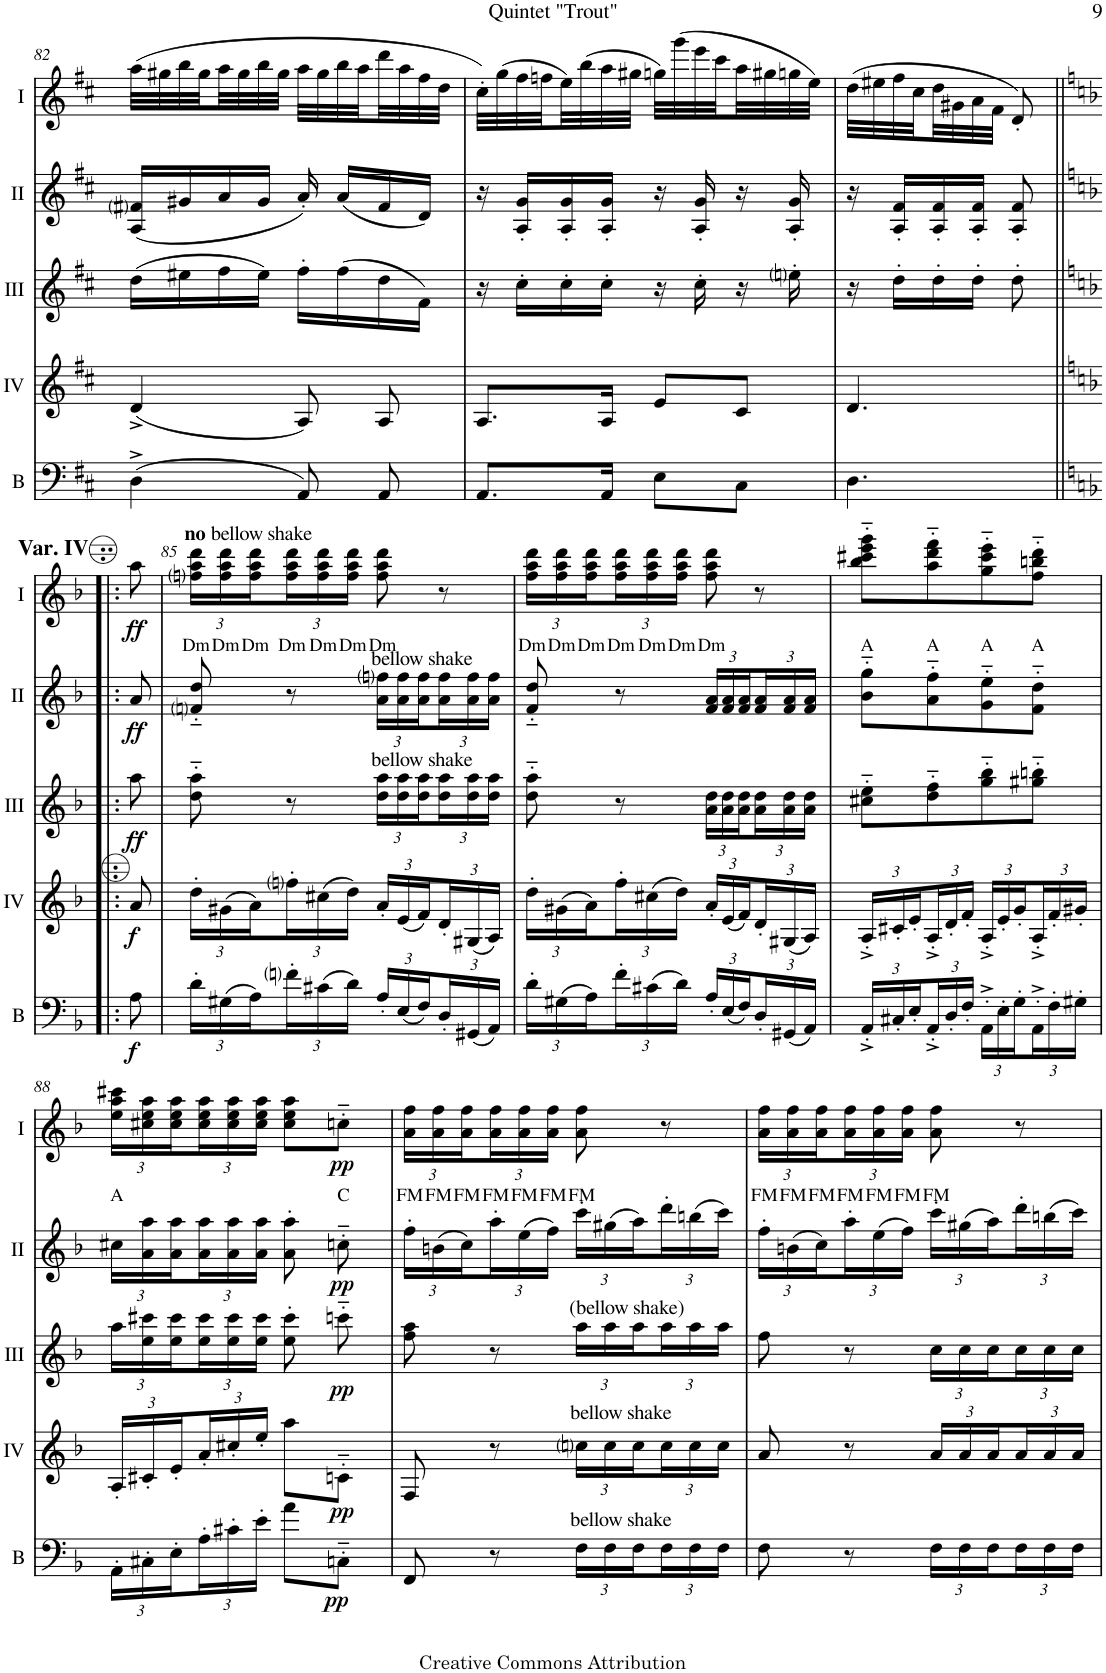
**kern	**dynam	**kern	**dynam	**kern	**dynam	**kern	**dynam	**kern	**text	**dynam
*part5	*part5	*part4	*part4	*part3	*part3	*part2	*part2	*part1	*part1	*part1
*staff5	*staff5	*staff4	*staff4	*staff3	*staff3	*staff2	*staff2	*staff1	*staff1	*staff1
*I"Bass	*	*I"Acc. 4	*	*I"Acc. 3	*	*I"Acc. 2	*	*I"Acc. 1	*	*
*I'B	*	*	*	*	*	*	*	*	*	*
!!LO:PB:g=z
*clefF4	*	*clefG2	*	*clefG2	*	*clefG2	*	*clefG2	*	*
*Trd7c12	*	*Trd7c12	*	*Trd7c12	*	*	*	*	*	*
*k[f#c#]	*	*k[f#c#]	*	*k[f#c#]	*	*k[f#c#]	*	*k[f#c#]	*	*
*M2/4	*	*M2/4	*	*M2/4	*	*M2/4	*	*M2/4	*	*
=82	=82	=82	=82	=82	=82	=82	=82	=82	=82	=82
(4D^\	.	(4d^/	.	(16dd\LL	.	(16A/ 16f#i/LL	.	(32aa\LLL	.	.
.	.	.	.	.	.	.	.	32gg#X\	.	.
.	.	.	.	16ee#X\	.	16g#X/	.	32bb\	.	.
.	.	.	.	.	.	.	.	32gg#\	.	.
.	.	.	.	16ff#\	.	16a/	.	32aa\	.	.
.	.	.	.	.	.	.	.	32gg#\	.	.
.	.	.	.	16ee#\JJ)	.	16g#/JJ	.	32bb\	.	.
.	.	.	.	.	.	.	.	32gg#\JJJ	.	.
8AA/)	.	8A/)	.	16ff#'\LL	.	16a'/)	.	32aa\LLL	.	.
.	.	.	.	.	.	.	.	32gg#\	.	.
.	.	.	.	(16ff#\	.	(16a/LL	.	32bb\	.	.
.	.	.	.	.	.	.	.	32aa\	.	.
8AA/	.	8A/	.	16dd\	.	16f#/	.	32ddd\	.	.
.	.	.	.	.	.	.	.	32aa\	.	.
.	.	.	.	16f#\JJ)	.	16d/JJ)	.	32ff#\	.	.
.	.	.	.	.	.	.	.	32dd\JJJ	.	.
=83	=83	=83	=83	=83	=83	=83	=83	=83	=83	=83
8.AA/L	.	8.A/L	.	16r	.	16r	.	32cc#'\LLL)	.	.
.	.	.	.	.	.	.	.	(32gg\	.	.
.	.	.	.	16cc#'\LL	.	16A/' 16g/'LL	.	32ff#\	.	.
.	.	.	.	.	.	.	.	32ffn\	.	.
.	.	.	.	16cc#'\	.	16A/' 16g/'	.	32ee\)	.	.
.	.	.	.	.	.	.	.	(32bb\	.	.
16AA/Jk	.	16A/Jk	.	16cc#'\JJ	.	16A/' 16g/'JJ	.	32aa\	.	.
.	.	.	.	.	.	.	.	32gg#X\JJJ	.	.
8E\L	.	8e/L	.	16r	.	16r	.	32ggn\LLL)	.	.
.	.	.	.	.	.	.	.	(32ggg\	.	.
.	.	.	.	16cc#'\	.	16A/' 16g/'	.	32eee\	.	.
.	.	.	.	.	.	.	.	32ccc#\	.	.
8C#\J	.	8c#/J	.	16r	.	16r	.	32aa\	.	.
.	.	.	.	.	.	.	.	32gg#X\	.	.
.	.	.	.	16eeni'\	.	16A/' 16g/'	.	32ggn\	.	.
.	.	.	.	.	.	.	.	32ee\JJJ)	.	.
=84	=84	=84	=84	=84	=84	=84	=84	=84	=84	=84
4.D\	.	4.d/	.	16r	.	16r	.	(32dd\LLL	.	.
.	.	.	.	.	.	.	.	32ee#X\	.	.
.	.	.	.	16dd'\LL	.	16A/' 16f#/'LL	.	32ff#\	.	.
.	.	.	.	.	.	.	.	32cc#\	.	.
.	.	.	.	16dd'\	.	16A/' 16f#/'	.	32dd\	.	.
.	.	.	.	.	.	.	.	32g#X\	.	.
.	.	.	.	16dd'\JJ	.	16A/' 16f#/'JJ	.	32a\	.	.
.	.	.	.	.	.	.	.	32f#\JJJ	.	.
.	.	.	.	8dd'\	.	8A/' 8f#/'	.	8d'/)	.	.
!!LO:LB:g=z
=84X4!|:	=84X4!|:	=84X4!|:	=84X4!|:	=84X4!|:	=84X4!|:	=84X4!|:	=84X4!|:	=84X4!|:	=84X4!|:	=84X4!|:
*k[b-]	*	*k[b-]	*	*k[b-]	*	*k[b-]	*	*k[b-]	*	*
!	!	!	!	!	!	!	!	!LO:TX:a:B:t=Var. IV	!	!
!	!LO:DY:b	!	!LO:DY:b	!	!LO:DY:b	!	!LO:DY:b	!	!	!LO:DY:b
8A\	f	8a/	f	8aa\	ff	8a/	ff	8aa\	.	ff
=85	=85	=85	=85	=85	=85	=85	=85	=85	=85	=85
*Xbrackettup	*	*Xbrackettup	*	*	*	*	*	*Xbrackettup	*	*
!	!	!	!	!	!	!	!	!LO:TX:a:B:t=no	!	!
!	!	!	!	!	!	!	!	!LO:TX:a:t=bellow shake	!	!
!	!	!	!	!	!	!	!	!	!LO:LY:b	!
24d'\LL	.	24dd'\LL	.	8dd\'~ 8aa\'~	.	8fni/'~ 8dd/'~	.	24ffni\ 24aa\ 24ddd\LL	Dm	.
!	!	!	!	!	!	!	!	!	!LO:LY:b	!
(24G#X\	.	(24g#X\	.	.	.	.	.	24ff\ 24aa\ 24ddd\	Dm	.
!	!	!	!	!	!	!	!	!	!LO:LY:b	!
24A\)	.	24a\)	.	.	.	.	.	24ff\ 24aa\ 24ddd\	Dm	.
!	!	!	!	!	!	!	!	!	!LO:LY:b	!
24fni'\	.	24ffni'\	.	8r	.	8r	.	24ff\ 24aa\ 24ddd\	Dm	.
!	!	!	!	!	!	!	!	!	!LO:LY:b	!
(24c#X\	.	(24cc#X\	.	.	.	.	.	24ff\ 24aa\ 24ddd\	Dm	.
!	!	!	!	!	!	!	!	!	!LO:LY:b	!
24d\JJ)	.	24dd\JJ)	.	.	.	.	.	24ff\ 24aa\ 24ddd\JJ	Dm	.
*	*	*	*	*Xbrackettup	*	*Xbrackettup	*	*	*	*
!	!	!	!	!	!	!LO:TX:a:t=bellow shake	!	!	!	!
!	!	!	!	!LO:TX:a:t=bellow shake	!	!	!	!	!	!
!	!	!	!	!	!	!	!	!	!LO:LY:b	!
24A'/LL	.	24a'/LL	.	24dd\ 24aa\LL	.	24a\ 24ffni\LL	.	8ff\ 8aa\ 8ddd\	Dm	.
(24E/	.	(24e/	.	24dd\ 24aa\	.	24a\ 24ff\	.	.	.	.
24F/)	.	24f/)	.	24dd\ 24aa\	.	24a\ 24ff\	.	.	.	.
24D'/	.	24d'/	.	24dd\ 24aa\	.	24a\ 24ff\	.	8r	.	.
(24GG#X/	.	(24G#X/	.	24dd\ 24aa\	.	24a\ 24ff\	.	.	.	.
24AA/JJ)	.	24A/JJ)	.	24dd\ 24aa\JJ	.	24a\ 24ff\JJ	.	.	.	.
=86	=86	=86	=86	=86	=86	=86	=86	=86	=86	=86
!	!	!	!	!	!	!	!	!	!LO:LY:b	!
24d'\LL	.	24dd'\LL	.	8dd\'~ 8aa\'~	.	8f/'~ 8dd/'~	.	24ff\ 24aa\ 24ddd\LL	Dm	.
!	!	!	!	!	!	!	!	!	!LO:LY:b	!
(24G#X\	.	(24g#X\	.	.	.	.	.	24ff\ 24aa\ 24ddd\	Dm	.
!	!	!	!	!	!	!	!	!	!LO:LY:b	!
24A\)	.	24a\)	.	.	.	.	.	24ff\ 24aa\ 24ddd\	Dm	.
!	!	!	!	!	!	!	!	!	!LO:LY:b	!
24f'\	.	24ff'\	.	8r	.	8r	.	24ff\ 24aa\ 24ddd\	Dm	.
!	!	!	!	!	!	!	!	!	!LO:LY:b	!
(24c#X\	.	(24cc#X\	.	.	.	.	.	24ff\ 24aa\ 24ddd\	Dm	.
!	!	!	!	!	!	!	!	!	!LO:LY:b	!
24d\JJ)	.	24dd\JJ)	.	.	.	.	.	24ff\ 24aa\ 24ddd\JJ	Dm	.
!	!	!	!	!	!	!	!	!	!LO:LY:b	!
24A'/LL	.	24a'/LL	.	24a\ 24dd\LL	.	24f/ 24a/LL	.	8ff\ 8aa\ 8ddd\	Dm	.
(24E/	.	(24e/	.	24a\ 24dd\	.	24f/ 24a/	.	.	.	.
24F/)	.	24f/)	.	24a\ 24dd\	.	24f/ 24a/	.	.	.	.
24D'/	.	24d'/	.	24a\ 24dd\	.	24f/ 24a/	.	8r	.	.
(24GG#X/	.	(24G#X/	.	24a\ 24dd\	.	24f/ 24a/	.	.	.	.
24AA/JJ)	.	24A/JJ)	.	24a\ 24dd\JJ	.	24f/ 24a/JJ	.	.	.	.
=87	=87	=87	=87	=87	=87	=87	=87	=87	=87	=87
!	!	!	!	!	!	!	!	!	!LO:LY:b	!
24AA'^/LL	.	24A'^/LL	.	8cc#X\'~ 8ee\'~L	.	8b-\'~ 8gg\'~L	.	8bb-\'~ 8ccc#X\'~ 8eee\'~ 8ggg\'~L	A	.
24C#X'/	.	24c#X'/	.	.	.	.	.	.	.	.
24E'/	.	24e'/	.	.	.	.	.	.	.	.
!	!	!	!	!	!	!	!	!	!LO:LY:b	!
24AA'^/	.	24A'^/	.	8dd\'~ 8ff\'~	.	8a\'~ 8ff\'~	.	8aa\'~ 8ddd\'~ 8fff\'~	A	.
24D'/	.	24d'/	.	.	.	.	.	.	.	.
24F'/JJ	.	24f'/JJ	.	.	.	.	.	.	.	.
!	!	!	!	!	!	!	!	!	!LO:LY:b	!
24AA'^\LL	.	24A'^/LL	.	8gg\'~ 8bb-\'~	.	8g\'~ 8ee\'~	.	8gg\'~ 8ccc#\'~ 8eee\'~	A	.
24E'\	.	24e'/	.	.	.	.	.	.	.	.
24G'\	.	24g'/	.	.	.	.	.	.	.	.
!	!	!	!	!	!	!	!	!	!LO:LY:b	!
24AA'^\	.	24A'^/	.	8gg#X\'~ 8bbn\'~J	.	8f\'~ 8dd\'~J	.	8ff\'~ 8bbn\'~ 8ddd\'~J	A	.
24F'\	.	24f'/	.	.	.	.	.	.	.	.
24G#X'\JJ	.	24g#X'/JJ	.	.	.	.	.	.	.	.
!!LO:LB:g=z
=88	=88	=88	=88	=88	=88	=88	=88	=88	=88	=88
!	!	!	!	!	!	!	!	!	!LO:LY:b	!
24AA'\LL	.	24A'/LL	.	24aa\LL	.	24cc#X\LL	.	24ee\ 24aa\ 24ccc#X\LL	A	.
24C#X'\	.	24c#X'/	.	24ee\ 24ccc#X\	.	24a\ 24aa\	.	24cc#X\ 24ee\ 24aa\	.	.
24E'\	.	24e'/	.	24ee\ 24ccc#\	.	24a\ 24aa\	.	24cc#\ 24ee\ 24aa\	.	.
24A'\	.	24a'/	.	24ee\ 24ccc#\	.	24a\ 24aa\	.	24cc#\ 24ee\ 24aa\	.	.
24c#X'\	.	24cc#X'/	.	24ee\ 24ccc#\	.	24a\ 24aa\	.	24cc#\ 24ee\ 24aa\	.	.
24e'\JJ	.	24ee'/JJ	.	24ee\ 24ccc#\JJ	.	24a\ 24aa\JJ	.	24cc#\ 24ee\ 24aa\JJ	.	.
8a\L	.	8aa\L	.	8ee\' 8ccc#\'	.	8a\' 8aa\'	.	8cc#\ 8ee\ 8aa\L	.	.
!	!LO:DY:b	!	!LO:DY:b	!	!LO:DY:b	!	!LO:DY:b	!	!LO:LY:b	!LO:DY:b
8Cn'~\J	pp	8cn'~\J	pp	8cccn'~\	pp	8ccn'~\	pp	8ccn'~\J	C	pp
=89	=89	=89	=89	=89	=89	=89	=89	=89	=89	=89
!	!	!	!	!	!	!	!	!	!LO:LY:b	!
8FF/	.	8F/	.	8ff\ 8aa\	.	24ff'\LL	.	24a\ 24ff\LL	FM	.
!	!	!	!	!	!	!	!	!	!LO:LY:b	!
.	.	.	.	.	.	(24bn\	.	24a\ 24ff\	FM	.
!	!	!	!	!	!	!	!	!	!LO:LY:b	!
.	.	.	.	.	.	24cc\)	.	24a\ 24ff\	FM	.
!	!	!	!	!	!	!	!	!	!LO:LY:b	!
8r	.	8r	.	8r	.	24aa'\	.	24a\ 24ff\	FM	.
!	!	!	!	!	!	!	!	!	!LO:LY:b	!
.	.	.	.	.	.	(24ee\	.	24a\ 24ff\	FM	.
!	!	!	!	!	!	!	!	!	!LO:LY:b	!
.	.	.	.	.	.	24ff\JJ)	.	24a\ 24ff\JJ	FM	.
!	!	!	!	!LO:TX:a:t=(bellow shake)	!	!	!	!	!	!
!	!	!LO:TX:a:t=bellow shake	!	!	!	!	!	!	!	!
!LO:TX:a:t=bellow shake	!	!	!	!	!	!	!	!	!	!
!	!	!	!	!	!	!	!	!	!LO:LY:b	!
24F\LL	.	24ccni\LL	.	24aa\LL	.	24ccc'\LL	.	8a\ 8ff\	FM	.
24F\	.	24cc\	.	24aa\	.	(24gg#X\	.	.	.	.
24F\	.	24cc\	.	24aa\	.	24aa\)	.	.	.	.
24F\	.	24cc\	.	24aa\	.	24ddd'\	.	8r	.	.
24F\	.	24cc\	.	24aa\	.	(24bbn\	.	.	.	.
24F\JJ	.	24cc\JJ	.	24aa\JJ	.	24ccc\JJ)	.	.	.	.
=90	=90	=90	=90	=90	=90	=90	=90	=90	=90	=90
!	!	!	!	!	!	!	!	!	!LO:LY:b	!
8F\	.	8a/	.	8ff\	.	24ff'\LL	.	24a\ 24ff\LL	FM	.
!	!	!	!	!	!	!	!	!	!LO:LY:b	!
.	.	.	.	.	.	(24bn\	.	24a\ 24ff\	FM	.
!	!	!	!	!	!	!	!	!	!LO:LY:b	!
.	.	.	.	.	.	24cc\)	.	24a\ 24ff\	FM	.
!	!	!	!	!	!	!	!	!	!LO:LY:b	!
8r	.	8r	.	8r	.	24aa'\	.	24a\ 24ff\	FM	.
!	!	!	!	!	!	!	!	!	!LO:LY:b	!
.	.	.	.	.	.	(24ee\	.	24a\ 24ff\	FM	.
!	!	!	!	!	!	!	!	!	!LO:LY:b	!
.	.	.	.	.	.	24ff\JJ)	.	24a\ 24ff\JJ	FM	.
!	!	!	!	!	!	!	!	!	!LO:LY:b	!
24F\LL	.	24a/LL	.	24cc\LL	.	24ccc'\LL	.	8a\ 8ff\	FM	.
24F\	.	24a/	.	24cc\	.	(24gg#X\	.	.	.	.
24F\	.	24a/	.	24cc\	.	24aa\)	.	.	.	.
24F\	.	24a/	.	24cc\	.	24ddd'\	.	8r	.	.
24F\	.	24a/	.	24cc\	.	(24bbn\	.	.	.	.
24F\JJ	.	24a/JJ	.	24cc\JJ	.	24ccc\JJ)	.	.	.	.
=	=	=	=	=	=	=	=	=	=	=
*-	*-	*-	*-	*-	*-	*-	*-	*-	*-	*-
